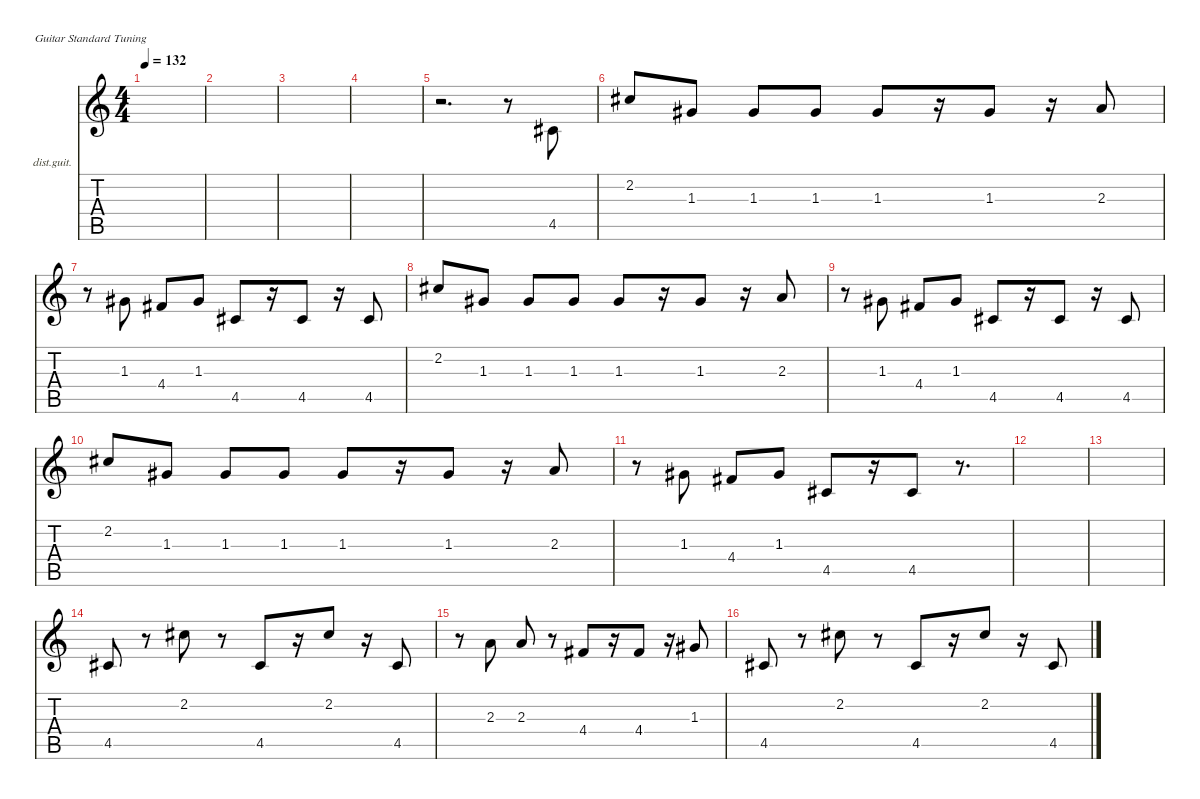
\defaultSystemsLayout 4
\hideDynamics
\bracketExtendMode nobrackets
\firstSystemTrackNameOrientation horizontal
\otherSystemsTrackNameOrientation horizontal
\track ("Distortion Guitar" "dist.guit.") {instrument distortionguitar}
\staff {score tabs}
\tuning (E4 B3 G3 D3 A2 E2)
\ts (4 4)
\tempo 132
\clef g2
\ks c
|
|
|
|
r.2{d beam Down} r.8{beam Down} 4.5{acc #}.8{beam Up} |
2.2{acc #}.8{beam Up} 1.3{acc #}.8{beam Up} 1.3{acc #}.8{beam Up} 1.3{acc #}.8{beam Up} 1.3{acc #}.8{beam Up} r.16{beam Up} 1.3{acc #}.8{beam Up} r.16{beam Up} 2.3.8{beam Up} |
r.8{beam Down} 1.3{acc #}.8{beam Up} 4.4{acc #}.8{beam Up} 1.3{acc #}.8{beam Up} 4.5{acc #}.8{beam Up} r.16{beam Up} 4.5{acc #}.8{beam Up} r.16{beam Up} 4.5{acc #}.8{beam Up} |
2.2{acc #}.8{beam Up} 1.3{acc #}.8{beam Up} 1.3{acc #}.8{beam Up} 1.3{acc #}.8{beam Up} 1.3{acc #}.8{beam Up} r.16{beam Up} 1.3{acc #}.8{beam Up} r.16{beam Up} 2.3.8{beam Up} |
r.8{beam Down} 1.3{acc #}.8{beam Up} 4.4{acc #}.8{beam Up} 1.3{acc #}.8{beam Up} 4.5{acc #}.8{beam Up} r.16{beam Up} 4.5{acc #}.8{beam Up} r.16{beam Up} 4.5{acc #}.8{beam Up} |
2.2{acc #}.8{beam Up} 1.3{acc #}.8{beam Up} 1.3{acc #}.8{beam Up} 1.3{acc #}.8{beam Up} 1.3{acc #}.8{beam Up} r.16{beam Up} 1.3{acc #}.8{beam Up} r.16{beam Up} 2.3.8{beam Up} |
r.8{beam Down} 1.3{acc #}.8{beam Up} 4.4{acc #}.8{beam Up} 1.3{acc #}.8{beam Up} 4.5{acc #}.8{beam Up} r.16{beam Up} 4.5{acc #}.8{beam Up} r.8{d beam Up} |
|
|
4.5{acc #}.8{beam Up} r.8{beam Up} 2.2{acc #}.8{beam Down} r.8{beam Down} 4.5{acc #}.8{beam Up} r.16{beam Up} 2.2{acc #}.8{beam Up} r.16{beam Up} 4.5{acc #}.8{beam Up} |
r.8{beam Down} 2.3.8{beam Up} 2.3.8{beam Up} r.8{beam Up} 4.4{acc #}.8{beam Up} r.16{beam Up} 4.4{acc #}.8{beam Up} r.16{beam Up} 1.3{acc #}.8{beam Up} |
4.5{acc #}.8{beam Up} r.8{beam Up} 2.2{acc #}.8{beam Down} r.8{beam Down} 4.5{acc #}.8{beam Up} r.16{beam Up} 2.2{acc #}.8{beam Up} r.16{beam Up} 4.5{acc #}.8{beam Up}
